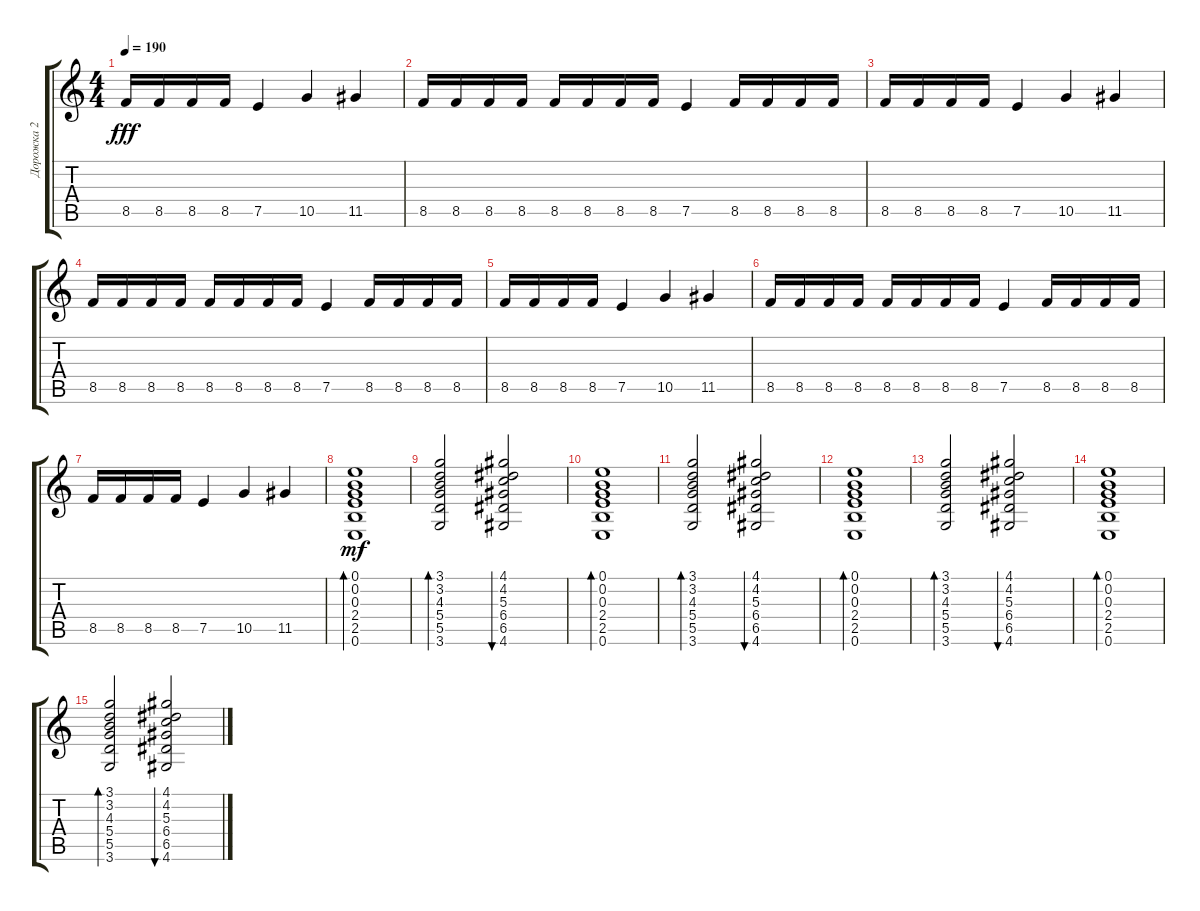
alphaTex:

\track ("Дорожка 2" "Дорожка 2") {instrument distortionguitar}
\staff {score tabs}
\tuning (E4 B3 G3 D3 A2 E2) {hide}
\ts (4 4)
\tempo 190
\clef g2
\ks c
8.5.16{dy fff} 8.5.16 8.5.16 8.5.16 7.5.4 10.5.4 11.5.4 |
8.5.16 8.5.16 8.5.16 8.5.16 8.5.16 8.5.16 8.5.16 8.5.16 7.5.4 8.5.16 8.5.16 8.5.16 8.5.16 |
8.5.16 8.5.16 8.5.16 8.5.16 7.5.4 10.5.4 11.5.4 |
8.5.16 8.5.16 8.5.16 8.5.16 8.5.16 8.5.16 8.5.16 8.5.16 7.5.4 8.5.16 8.5.16 8.5.16 8.5.16 |
8.5.16 8.5.16 8.5.16 8.5.16 7.5.4 10.5.4 11.5.4 |
8.5.16 8.5.16 8.5.16 8.5.16 8.5.16 8.5.16 8.5.16 8.5.16 7.5.4 8.5.16 8.5.16 8.5.16 8.5.16 |
8.5.16 8.5.16 8.5.16 8.5.16 7.5.4 10.5.4 11.5.4 |
(0.1 0.2 0.3 2.4 2.5 0.6).1{bd 240 dy mf instrument acousticguitarsteel} |
(3.1 3.2 4.3 5.4 5.5 3.6).2{bd 240} (4.1 4.2 5.3 6.4 6.5 4.6).2{bu 240} |
(0.1 0.2 0.3 2.4 2.5 0.6).1{bd 240 instrument acousticguitarsteel} |
(3.1 3.2 4.3 5.4 5.5 3.6).2{bd 240} (4.1 4.2 5.3 6.4 6.5 4.6).2{bu 240} |
(0.1 0.2 0.3 2.4 2.5 0.6).1{bd 240 instrument acousticguitarsteel} |
(3.1 3.2 4.3 5.4 5.5 3.6).2{bd 240} (4.1 4.2 5.3 6.4 6.5 4.6).2{bu 240} |
(0.1 0.2 0.3 2.4 2.5 0.6).1{bd 240 instrument acousticguitarsteel} |
(3.1 3.2 4.3 5.4 5.5 3.6).2{bd 240} (4.1 4.2 5.3 6.4 6.5 4.6).2{bu 240}
